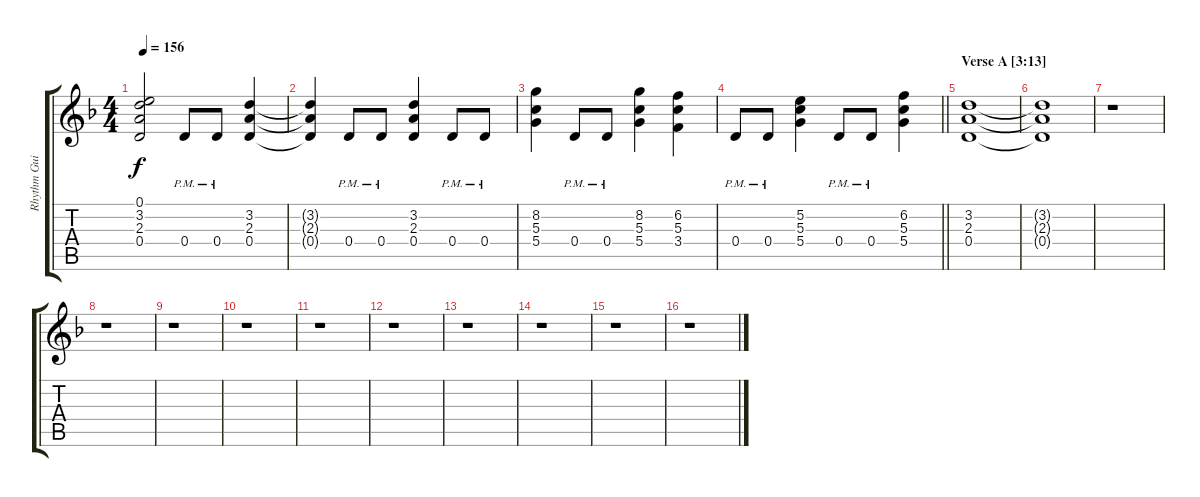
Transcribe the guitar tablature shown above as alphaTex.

\track ("Rhythm Guitar" "Rhythm Gui") {instrument distortionguitar}
\staff {score tabs}
\tuning (E4 B3 G3 D3 A2 E2) {hide}
\ts (4 4)
\tempo 156
\clef g2
\ks dminor
(0.1 3.2 2.3 0.4).2{dy f} 0.4{pm}.8 0.4{pm}.8 (3.2 2.3 0.4).4 |
(3.2{t} 2.3{t} 0.4{t}).4 0.4{pm}.8 0.4{pm}.8 (3.2 2.3 0.4).4 0.4{pm}.8 0.4{pm}.8 |
(8.2 5.3 5.4).4 0.4{pm}.8 0.4{pm}.8 (8.2 5.3 5.4).4 (6.2 5.3 3.4).4 |
\barLineRight lightlight
0.4{pm}.8 0.4{pm}.8 (5.2 5.3 5.4).4 0.4{pm}.8 0.4{pm}.8 (6.2 5.3 5.4).4 |
\section ("" "Verse A [3:13]")
(3.2 2.3 0.4).1{volume 0} |
(3.2{t} 2.3{t} 0.4{t}).1 |
r.1 |
r.1 |
r.1 |
r.1 |
r.1 |
r.1 |
r.1 |
r.1 |
r.1 |
r.1
